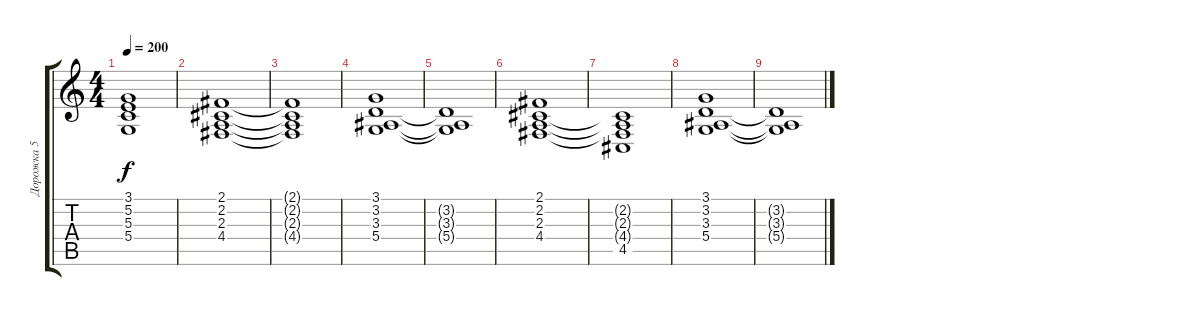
\track ("Дорожка 5" "Дорожка 5") {instrument choiraahs}
\staff {score tabs}
\tuning (E4 B3 G3 D3 A2 E2) {hide}
\ts (4 4)
\tempo 200
\clef g2
\ks c
(3.1{t} 5.2{t} 5.3{t} 5.4{t}).1{dy f} |
(2.1 2.2 2.3 4.4).1{instrument choiraahs} |
(2.1{t} 2.2{t} 2.3{t} 4.4{t}).1 |
(3.1 3.2 3.3 5.4).1 |
(3.2{t} 3.3{t} 5.4{t}).1 |
(2.1 2.2 2.3 4.4).1 |
(2.2{t} 2.3{t} 4.4{t} 4.5).1 |
(3.1 3.2 3.3 5.4).1 |
(3.2{t} 3.3{t} 5.4{t}).1
